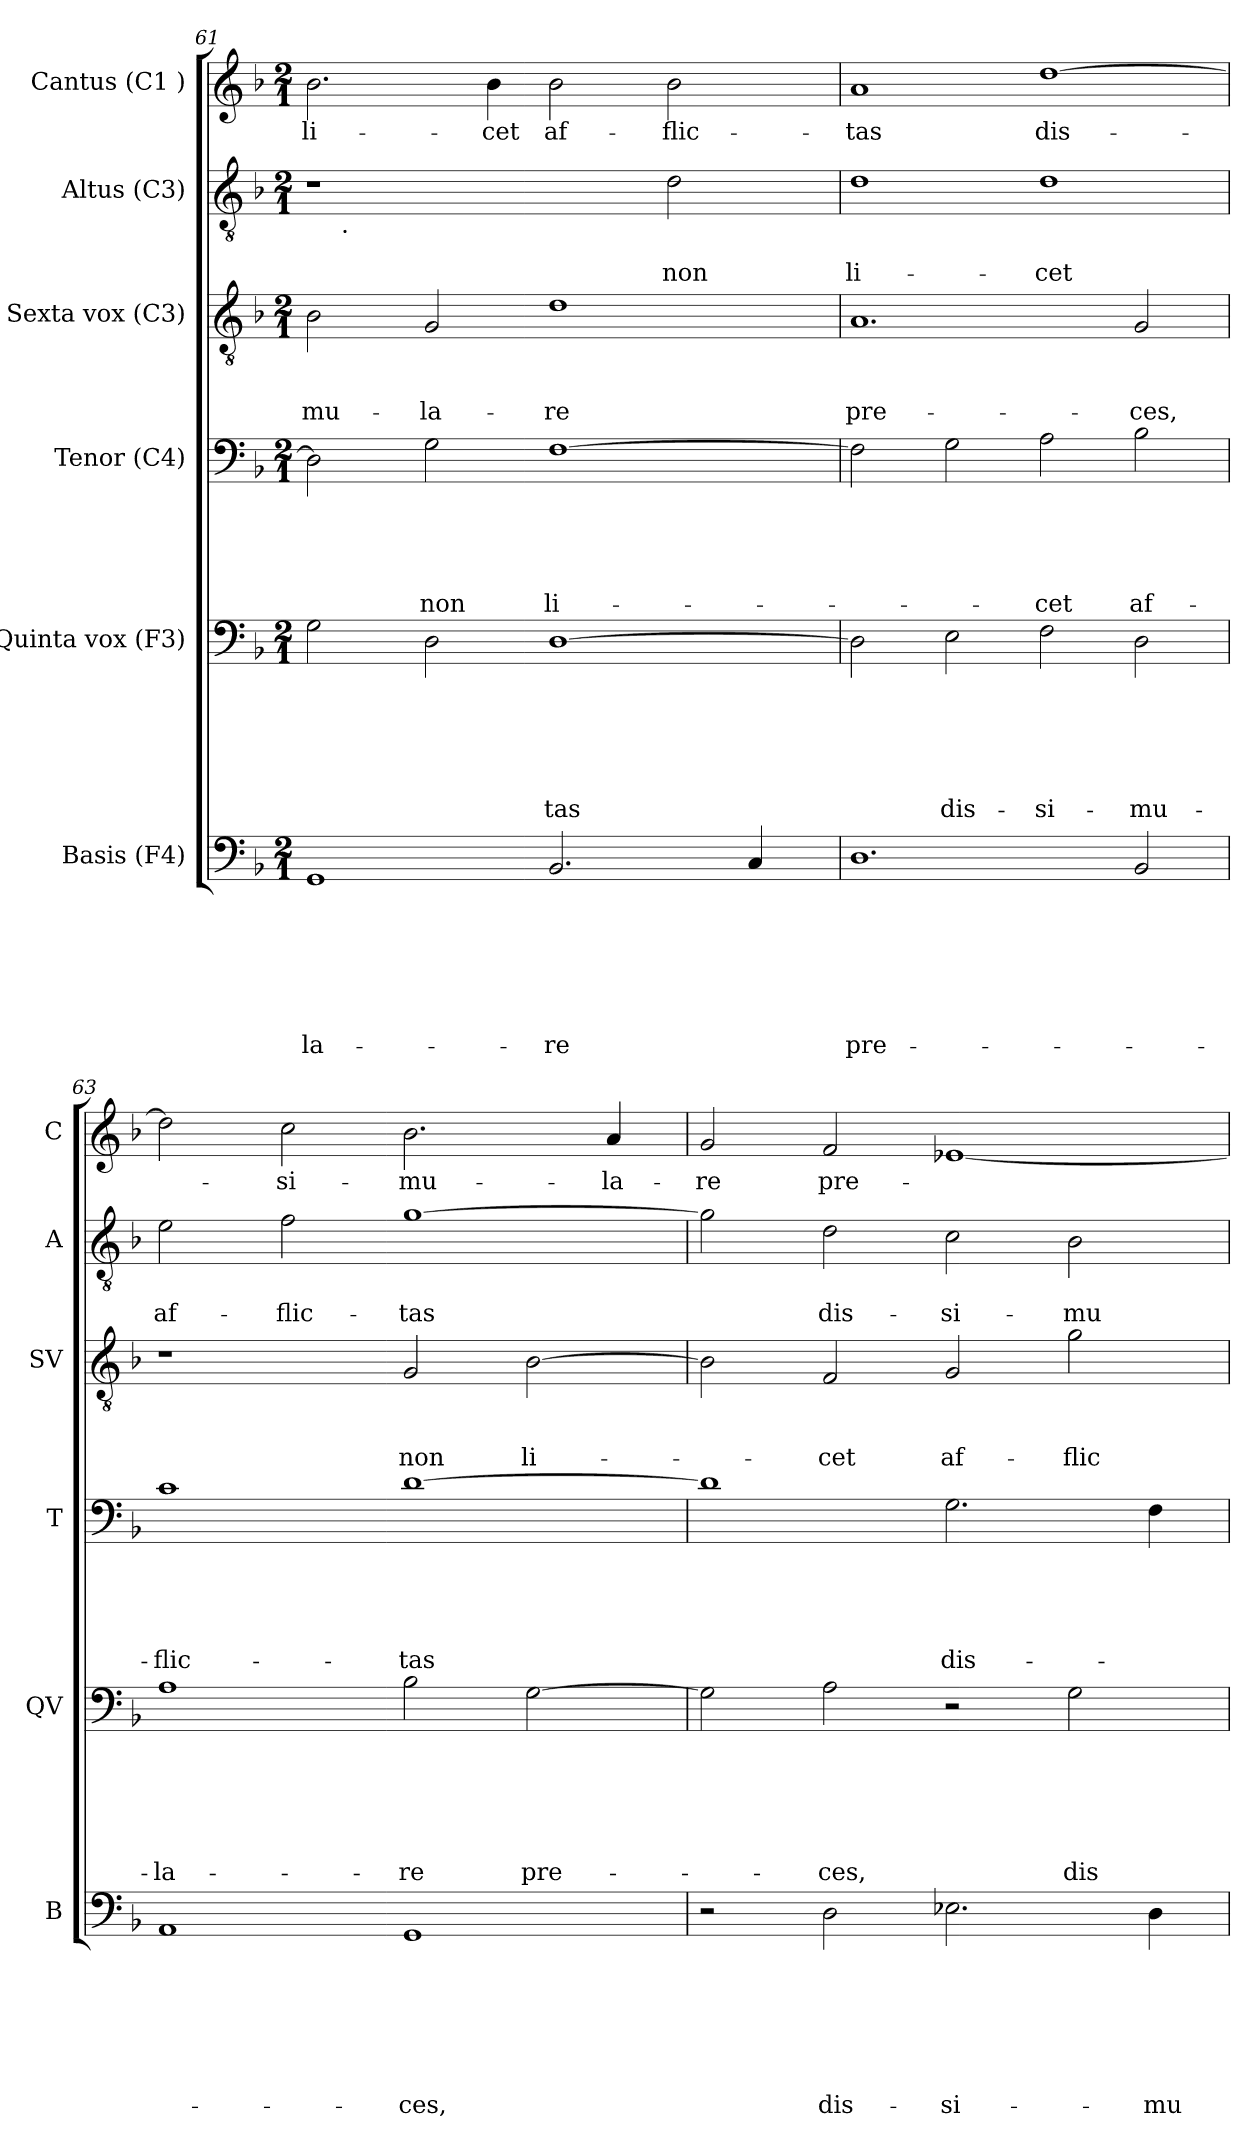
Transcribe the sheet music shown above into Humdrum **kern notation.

**kern	**text	**text	**text	**text	**text	**text	**text	**kern	**text	**text	**text	**text	**text	**text	**kern	**text	**text	**text	**text	**text	**kern	**text	**text	**text	**kern	**text	**text	**kern	**text
*part6	*part6	*part6	*part6	*part6	*part6	*part6	*part6	*part5	*part5	*part5	*part5	*part5	*part5	*part5	*part4	*part4	*part4	*part4	*part4	*part4	*part3	*part3	*part3	*part3	*part2	*part2	*part2	*part1	*part1
*staff6	*staff6	*staff6	*staff6	*staff6	*staff6	*staff6	*staff6	*staff5	*staff5	*staff5	*staff5	*staff5	*staff5	*staff5	*staff4	*staff4	*staff4	*staff4	*staff4	*staff4	*staff3	*staff3	*staff3	*staff3	*staff2	*staff2	*staff2	*staff1	*staff1
*I"Basis (F4)	*	*	*	*	*	*	*	*I"Quinta vox (F3)	*	*	*	*	*	*	*I"Tenor (C4)	*	*	*	*	*	*I"Sexta vox (C3)	*	*	*	*I"Altus (C3)	*	*	*I"Cantus (C1 )	*
*I'B	*	*	*	*	*	*	*	*I'QV	*	*	*	*	*	*	*I'T	*	*	*	*	*	*I'SV	*	*	*	*I'A	*	*	*I'C	*
!!LO:LB:g=z
*clefF4	*	*	*	*	*	*	*	*clefF4	*	*	*	*	*	*	*clefF4	*	*	*	*	*	*clefGv2	*	*	*	*clefGv2	*	*	*clefG2	*
*k[b-]	*	*	*	*	*	*	*	*k[b-]	*	*	*	*	*	*	*k[b-]	*	*	*	*	*	*k[b-]	*	*	*	*k[b-]	*	*	*k[b-]	*
*F:	*	*	*	*	*	*	*	*F:	*	*	*	*	*	*	*F:	*	*	*	*	*	*F:	*	*	*	*F:	*	*	*F:	*
*M2/1	*	*	*	*	*	*	*	*M2/1	*	*	*	*	*	*	*M2/1	*	*	*	*	*	*M2/1	*	*	*	*M2/1	*	*	*M2/1	*
=61	=61	=61	=61	=61	=61	=61	=61	=61	=61	=61	=61	=61	=61	=61	=61	=61	=61	=61	=61	=61	=61	=61	=61	=61	=61	=61	=61	=61	=61
!	!	!	!	!	!	!	!LO:LY:b	!	!	!	!	!	!	!	!	!	!	!	!	!	!	!	!	!LO:LY:b	!	!	!	!	!LO:LY:b
*	*	*	*	*	*	*	*	*	*	*	*	*	*	*	*	*	*	*	*	*	*	*	*	*	*^	*	*	*	*
1GG	.	.	.	.	.	.	-la-	2G\	.	.	.	.	.	.	2D\]	.	.	.	.	.	2B-\	.	.	-mu-	1r	16.ryy	.	.	2.b-\	li-
!	!	!	!	!	!	!	!	!	!	!	!	!	!	!	!	!	!	!	!	!	!	!	!	!	!	!LO:TX:b:t=.	!	!	!	!
.	.	.	.	.	.	.	.	.	.	.	.	.	.	.	.	.	.	.	.	.	.	.	.	.	.	1ryy	.	.	.	.
!	!	!	!	!	!	!	!	!	!	!	!	!	!	!	!	!	!	!	!	!LO:LY:b	!	!	!	!LO:LY:b	!	!	!	!	!	!
.	.	.	.	.	.	.	.	2D\	.	.	.	.	.	.	2G\	.	.	.	.	non	2G/	.	.	-la-	.	.	.	.	.	.
!	!	!	!	!	!	!	!	!	!	!	!	!	!	!	!	!	!	!	!	!	!	!	!	!	!	!	!	!	!	!LO:LY:b
.	.	.	.	.	.	.	.	.	.	.	.	.	.	.	.	.	.	.	.	.	.	.	.	.	.	.	.	.	4b-\	-cet
!	!	!	!	!	!	!	!LO:LY:b	!	!	!	!	!	!	!LO:LY:b	!	!	!	!	!	!LO:LY:b:rj	!	!	!	!LO:LY:b	!	!	!	!	!	!LO:LY:b
2.BB-/	.	.	.	.	.	.	-re	[>1D	.	.	.	.	.	-tas	[>1F	.	.	.	.	li-	1d	.	.	-re	2ryy	.	.	.	2b-\	af-
.	.	.	.	.	.	.	.	.	.	.	.	.	.	.	.	.	.	.	.	.	.	.	.	.	.	2ryy	.	.	.	.
!	!	!	!	!	!	!	!	!	!	!	!	!	!	!	!	!	!	!	!	!	!	!	!	!	!	!	!	!LO:LY:b	!	!LO:LY:b
.	.	.	.	.	.	.	.	.	.	.	.	.	.	.	.	.	.	.	.	.	.	.	.	.	2d\	.	.	non	2b-\	-flic-
.	.	.	.	.	.	.	.	.	.	.	.	.	.	.	.	.	.	.	.	.	.	.	.	.	.	4ryy	.	.	.	.
4C/	.	.	.	.	.	.	.	.	.	.	.	.	.	.	.	.	.	.	.	.	.	.	.	.	.	.	.	.	.	.
.	.	.	.	.	.	.	.	.	.	.	.	.	.	.	.	.	.	.	.	.	.	.	.	.	.	8ryy	.	.	.	.
.	.	.	.	.	.	.	.	.	.	.	.	.	.	.	.	.	.	.	.	.	.	.	.	.	.	32ryy	.	.	.	.
=62	=62	=62	=62	=62	=62	=62	=62	=62	=62	=62	=62	=62	=62	=62	=62	=62	=62	=62	=62	=62	=62	=62	=62	=62	=62	=62	=62	=62	=62	=62
!	!	!	!	!	!	!	!LO:LY:b	!	!	!	!	!	!	!	!	!	!	!	!	!	!	!	!	!LO:LY:b	!	!	!	!LO:LY:b:rj	!	!LO:LY:b
*	*	*	*	*	*	*	*	*	*	*	*	*	*	*	*	*	*	*	*	*	*	*	*	*	*v	*v	*	*	*	*
1.D	.	.	.	.	.	.	pre-	2D\]	.	.	.	.	.	.	2F\]	.	.	.	.	.	1.A	.	.	pre-	1d	.	li-	1a	-tas
!	!	!	!	!	!	!	!	!	!	!	!	!	!	!LO:LY:b	!	!	!	!	!	!	!	!	!	!	!	!	!	!	!
.	.	.	.	.	.	.	.	2E\	.	.	.	.	.	dis-	2G\	.	.	.	.	.	.	.	.	.	.	.	.	.	.
!	!	!	!	!	!	!	!	!	!	!	!	!	!	!LO:LY:b	!	!	!	!	!	!LO:LY:b	!	!	!	!	!	!	!LO:LY:b	!	!LO:LY:b
.	.	.	.	.	.	.	.	2F\	.	.	.	.	.	-si-	2A\	.	.	.	.	-cet	.	.	.	.	1d	.	-cet	[>1dd	dis-
!	!	!	!	!	!	!	!	!	!	!	!	!	!	!LO:LY:b	!	!	!	!	!	!LO:LY:b	!	!	!	!LO:LY:b	!	!	!	!	!
2BB-/	.	.	.	.	.	.	.	2D\	.	.	.	.	.	-mu-	2B-\	.	.	.	.	af-	2G/	.	.	-ces,	.	.	.	.	.
=63	=63	=63	=63	=63	=63	=63	=63	=63	=63	=63	=63	=63	=63	=63	=63	=63	=63	=63	=63	=63	=63	=63	=63	=63	=63	=63	=63	=63	=63
!	!	!	!	!	!	!	!	!	!	!	!	!	!	!LO:LY:b	!	!	!	!	!	!LO:LY:b	!	!	!	!	!	!	!LO:LY:b	!	!
1AA	.	.	.	.	.	.	.	1A	.	.	.	.	.	-la-	1c	.	.	.	.	-flic-	1r	.	.	.	2e\	.	af-	2dd\]	.
!	!	!	!	!	!	!	!	!	!	!	!	!	!	!	!	!	!	!	!	!	!	!	!	!	!	!	!LO:LY:b	!	!LO:LY:b
.	.	.	.	.	.	.	.	.	.	.	.	.	.	.	.	.	.	.	.	.	.	.	.	.	2f\	.	-flic-	2cc\	-si-
!	!	!	!	!	!	!	!LO:LY:b	!	!	!	!	!	!	!LO:LY:b	!	!	!	!	!	!LO:LY:b	!	!	!	!LO:LY:b	!	!	!LO:LY:b	!	!LO:LY:b
1GG	.	.	.	.	.	.	-ces,	2B-\	.	.	.	.	.	-re	[>1d	.	.	.	.	-tas	2G/	.	.	non	[>1g	.	-tas	2.b-\	-mu-
!	!	!	!	!	!	!	!	!	!	!	!	!	!	!LO:LY:b	!	!	!	!	!	!	!	!	!	!LO:LY:b	!	!	!	!	!
.	.	.	.	.	.	.	.	[>2G\	.	.	.	.	.	pre-	.	.	.	.	.	.	[>2B-\	.	.	li-	.	.	.	.	.
!	!	!	!	!	!	!	!	!	!	!	!	!	!	!	!	!	!	!	!	!	!	!	!	!	!	!	!	!	!LO:LY:b
.	.	.	.	.	.	.	.	.	.	.	.	.	.	.	.	.	.	.	.	.	.	.	.	.	.	.	.	4a/	-la-
=64	=64	=64	=64	=64	=64	=64	=64	=64	=64	=64	=64	=64	=64	=64	=64	=64	=64	=64	=64	=64	=64	=64	=64	=64	=64	=64	=64	=64	=64
!	!	!	!	!	!	!	!	!	!	!	!	!	!	!	!	!	!	!	!	!	!	!	!	!	!	!	!	!	!LO:LY:b
2r	.	.	.	.	.	.	.	2G\]	.	.	.	.	.	.	1d]	.	.	.	.	.	2B-\]	.	.	.	2g\]	.	.	2g/	-re
!	!	!	!	!	!	!	!LO:LY:b	!	!	!	!	!	!	!LO:LY:b	!	!	!	!	!	!	!	!	!	!LO:LY:b	!	!	!LO:LY:b	!	!LO:LY:b
2D\	.	.	.	.	.	.	dis-	2A\	.	.	.	.	.	-ces,	.	.	.	.	.	.	2F/	.	.	-cet	2d\	.	dis-	2f/	pre-
!	!	!	!	!	!	!	!LO:LY:b	!	!	!	!	!	!	!	!	!	!	!	!	!LO:LY:b	!	!	!	!LO:LY:b	!	!	!LO:LY:b	!	!
2.E-X\	.	.	.	.	.	.	-si-	2r	.	.	.	.	.	.	2.G\	.	.	.	.	dis-	2G/	.	.	af-	2c\	.	-si-	[<1e-X	.
!	!	!	!	!	!	!	!	!	!	!	!	!	!	!LO:LY:b	!	!	!	!	!	!	!	!	!	!LO:LY:b	!	!	!LO:LY:b	!	!
.	.	.	.	.	.	.	.	2G\	.	.	.	.	.	dis-	.	.	.	.	.	.	2g\	.	.	-flic-	2B-\	.	-mu-	.	.
!	!	!	!	!	!	!	!LO:LY:b	!	!	!	!	!	!	!	!	!	!	!	!	!	!	!	!	!	!	!	!	!	!
4D\	.	.	.	.	.	.	-mu-	.	.	.	.	.	.	.	4F\	.	.	.	.	.	.	.	.	.	.	.	.	.	.
=	=	=	=	=	=	=	=	=	=	=	=	=	=	=	=	=	=	=	=	=	=	=	=	=	=	=	=	=	=
*-	*-	*-	*-	*-	*-	*-	*-	*-	*-	*-	*-	*-	*-	*-	*-	*-	*-	*-	*-	*-	*-	*-	*-	*-	*-	*-	*-	*-	*-
